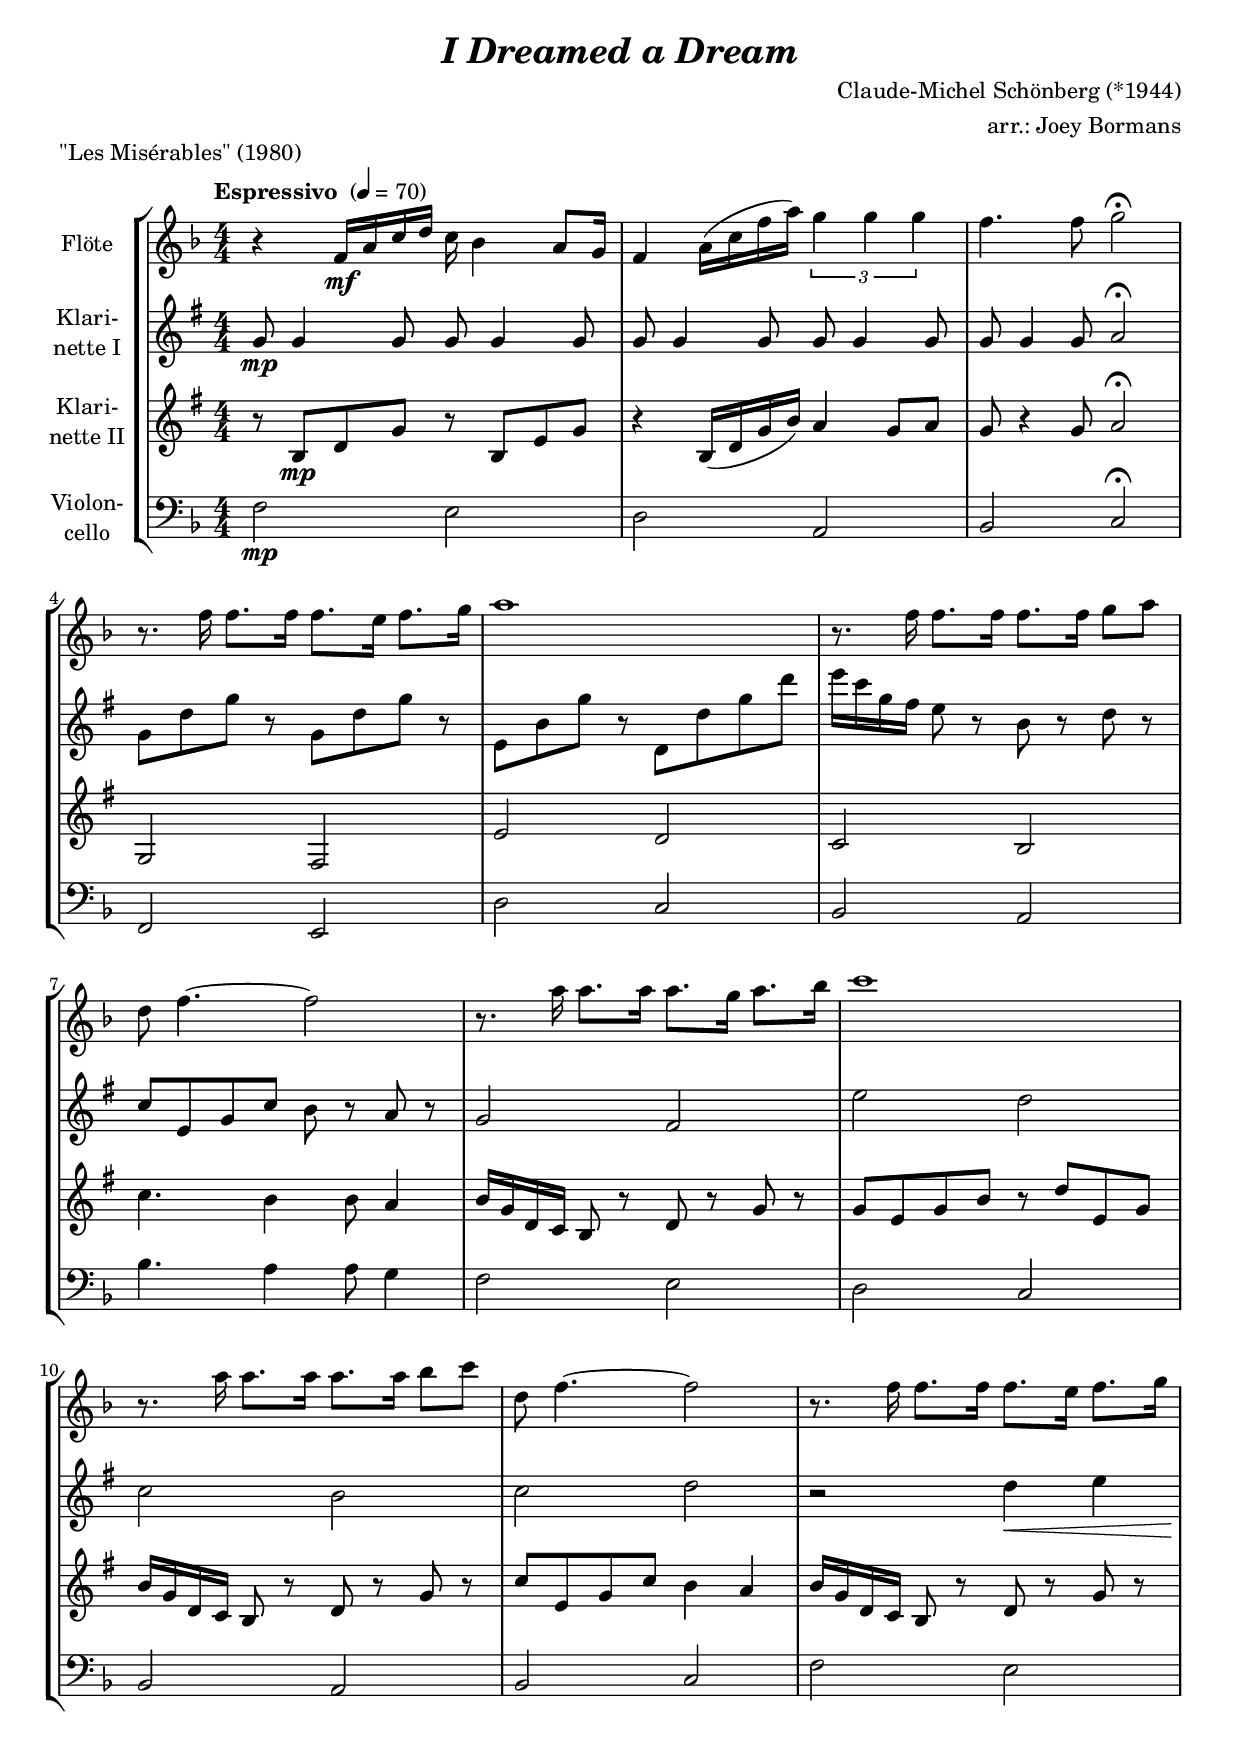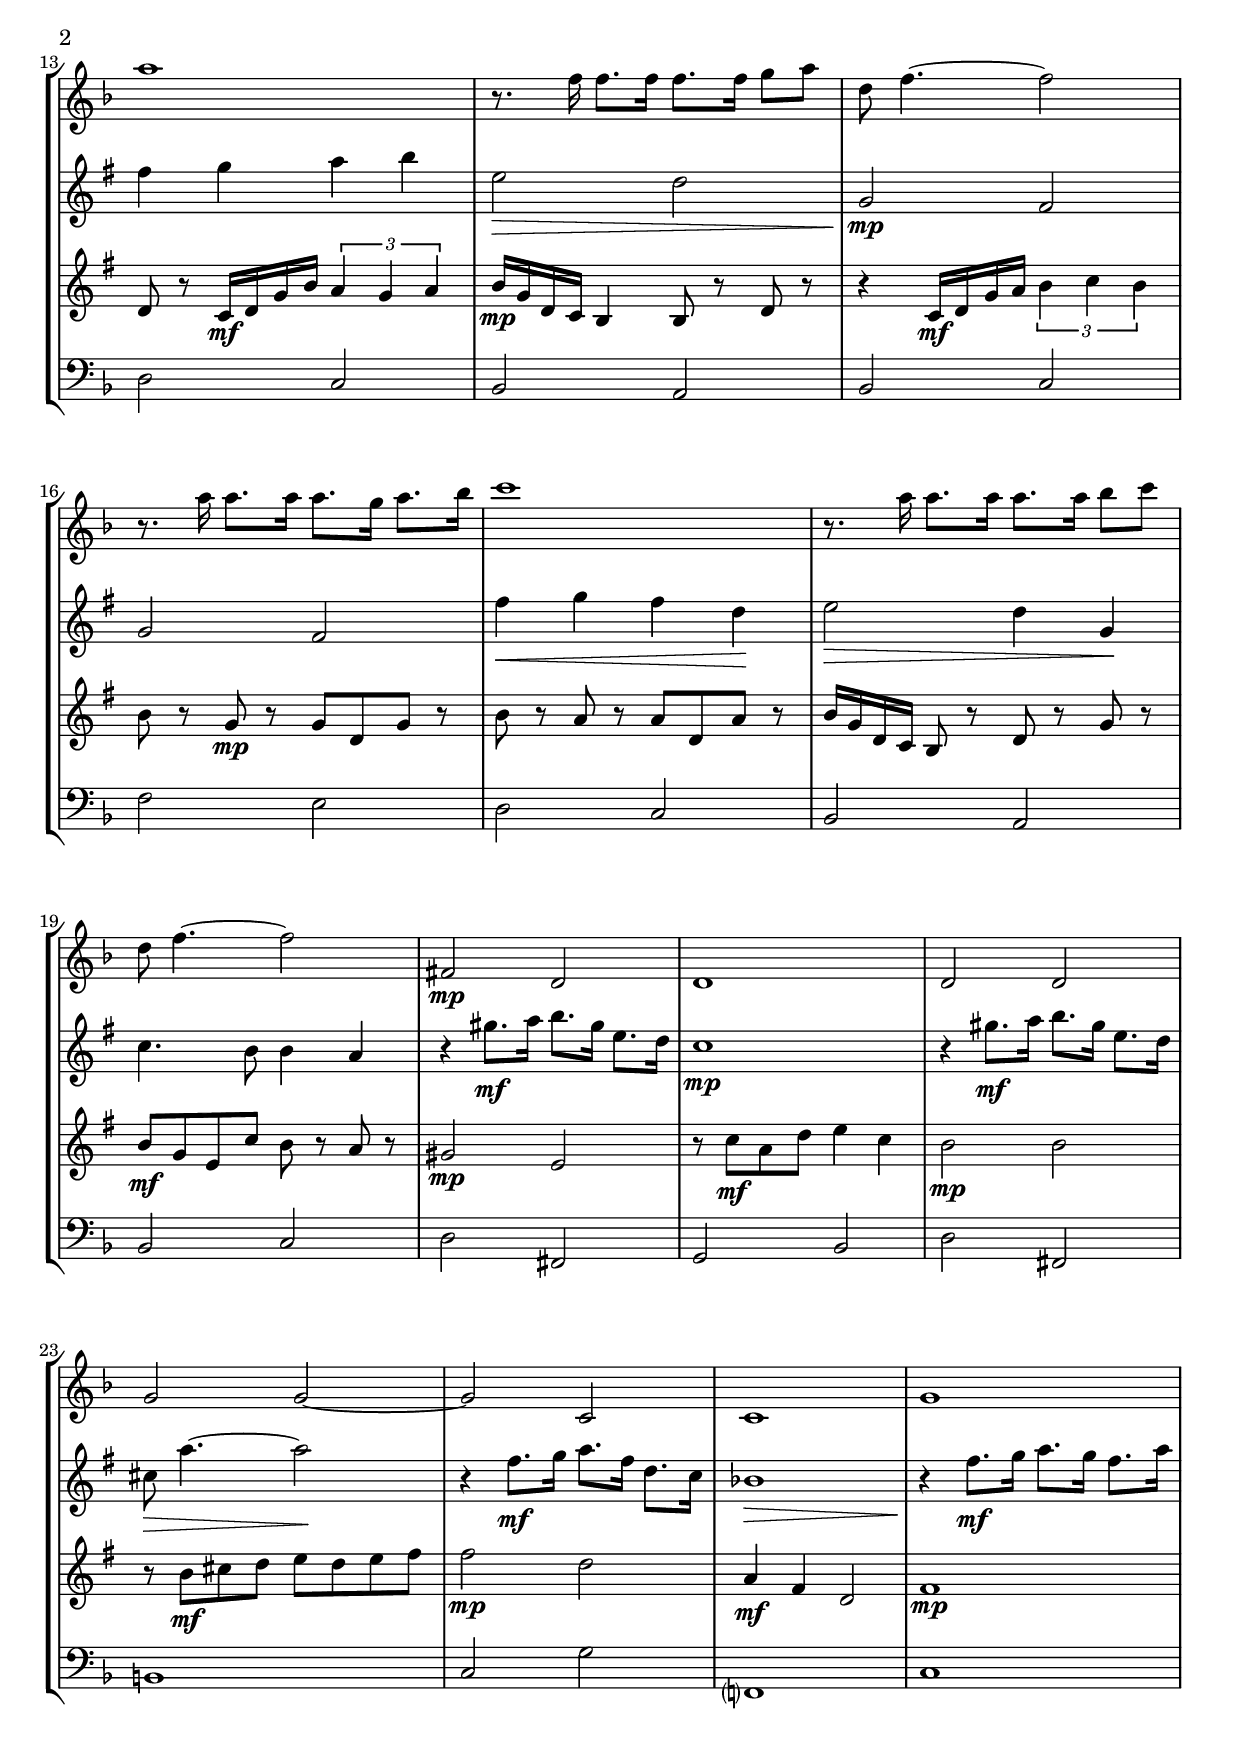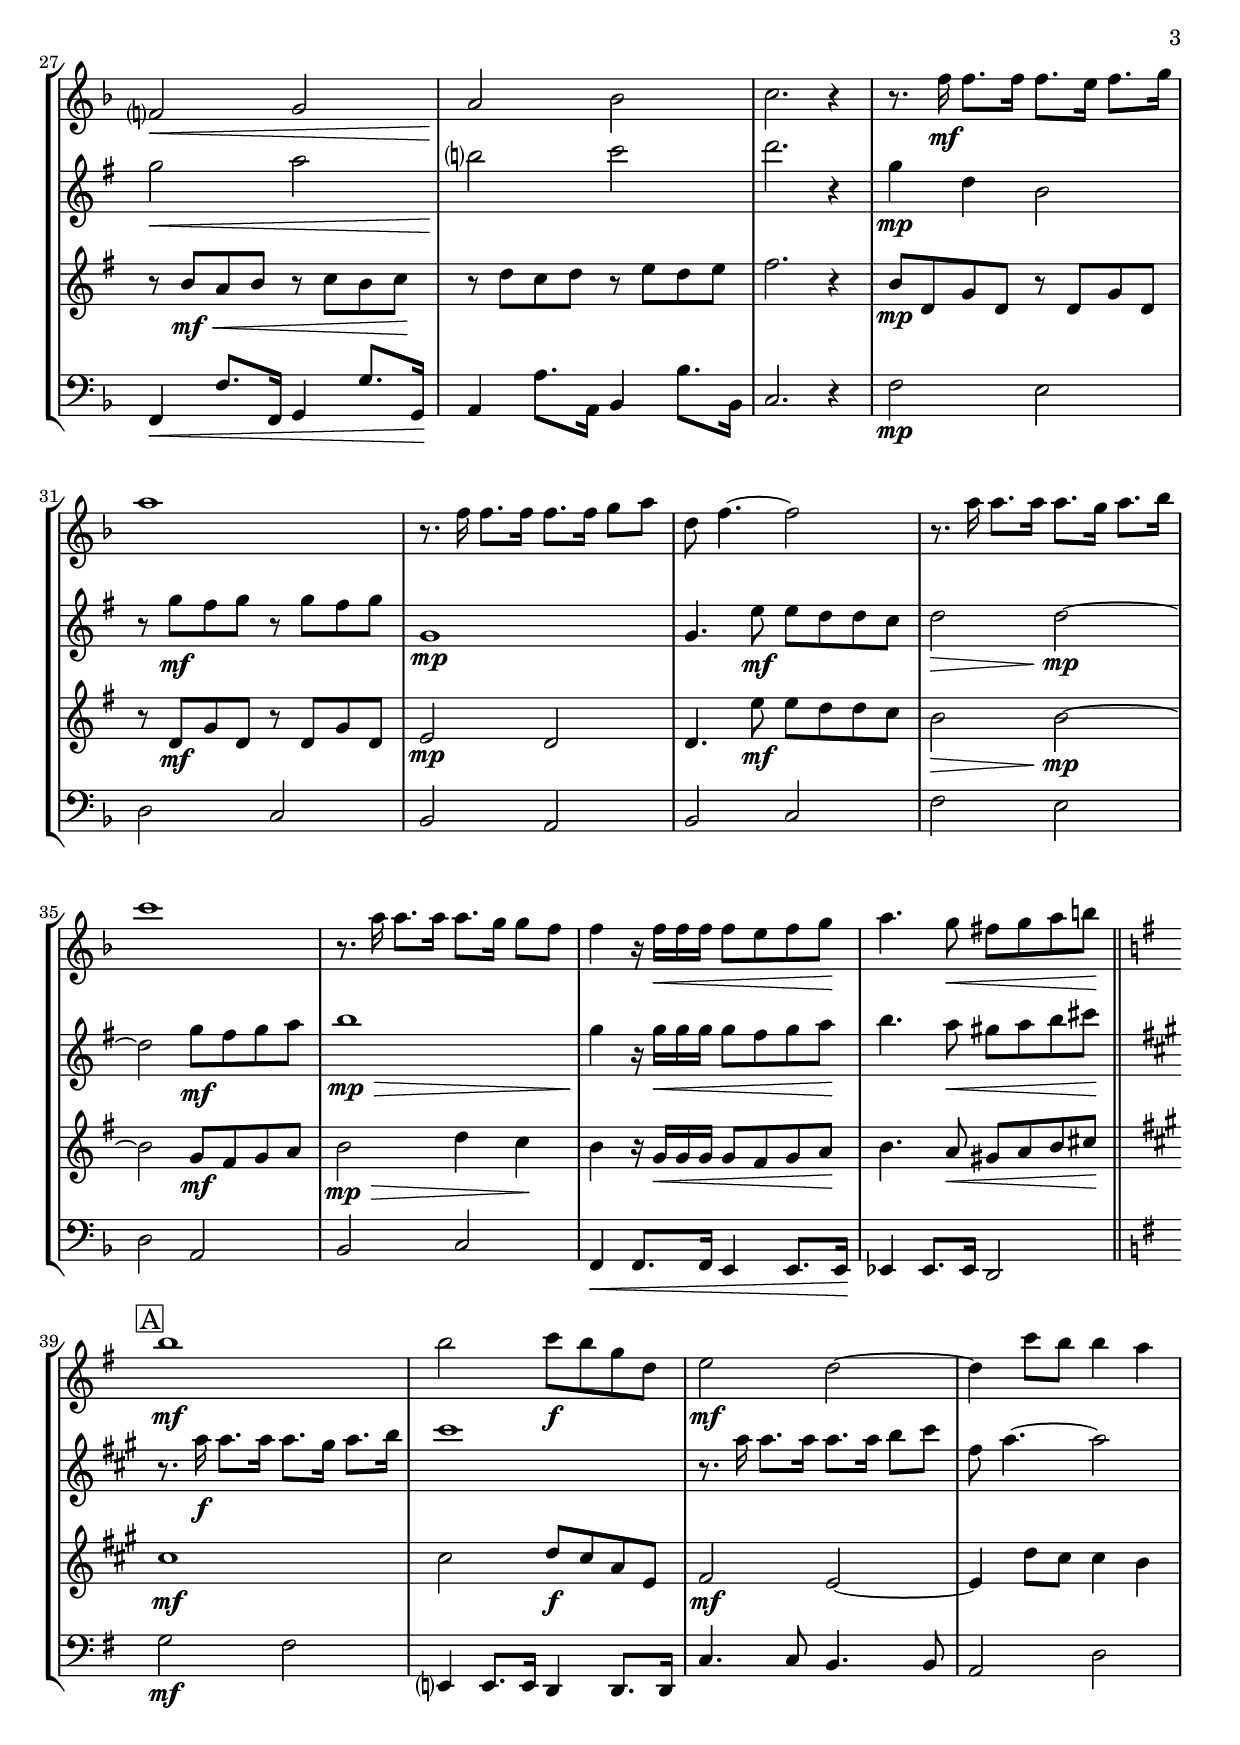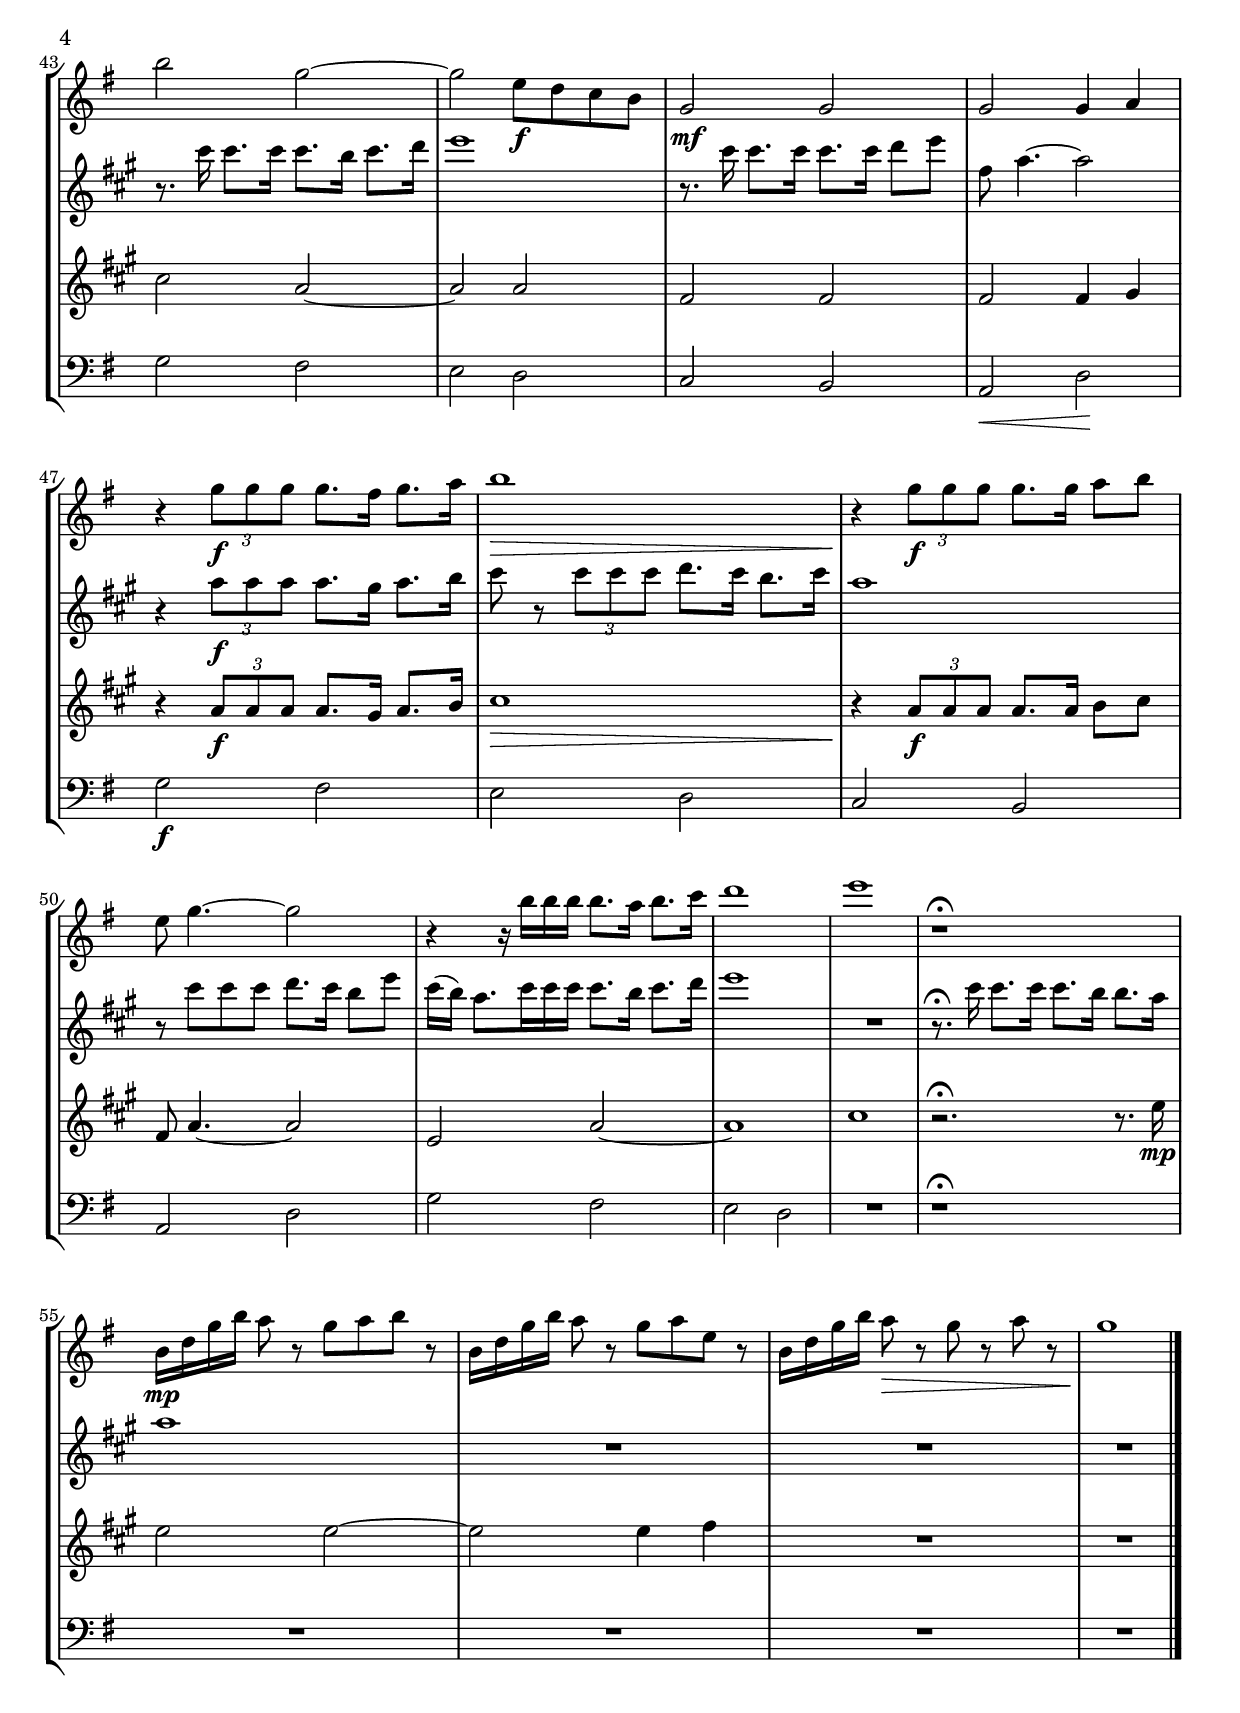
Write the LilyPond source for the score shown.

\version "2.18.2"
\include "deutsch.ly"
  
#(set-global-staff-size 19.5)

\header {
  title       = \markup \bold \italic "I Dreamed a Dream"
  composer    = "Claude-Michel Schönberg (*1944)"
  arranger    = "arr.: Joey Bormans"
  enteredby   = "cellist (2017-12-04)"
  piece       = "\"Les Misérables\" (1980)"
}

voiceconsts = {
  \key f \major
  \clef "treble"
  \time 4/4
  \numericTimeSignature
  \compressFullBarRests
  % Set default beaming for all staves
%  \set Timing.beamExceptions = #'()
%  \set Timing.baseMoment     = #(ly:make-moment 1 4)
%  \set Timing.beatStructure  = #'(1 1 1)
  \tempo "Espressivo " 4=70
}

mifl = "flute"
micl = "clarinet"
mivc = "cello"

boxa = { \bar "||" \mark \markup \box "A" \key g \major }

va = \relative c' {
  \voiceconsts

  r4 f16\mf a c d c b4 a8 g16
  f4 a16( c f a) \tuplet 3/2 2 { g4 g g }
  f4. f8 g2\fermata
  r8. f16 f8. f16 f8. e16 f8. g16
  a1

  r8. f16 f8. f16 f8. f16 g8 a
  d, f4.~ f2
  r8. a16 a8. a16 a8. g16 a8. b16
  c1
  r8. a16 a8. a16 a8. a16 b8 c
  d, f4.~ f2

  r8. f16 f8. f16 f8. e16 f8. g16
  a1
  r8. f16 f8. f16 f8. f16 g8 a
  d, f4.~ f2
  r8. a16 a8. a16 a8. g16 a8. b16
  c1

  r8. a16 a8. a16 a8. a16 b8 c
  d, f4.~ f2
  fis,\mp d
  d1
  d2 d
  g g~
  g c,
  c1
  g'
  f?2\< g
  a\! b

  c2. r4
  r8. f16\mf f8. f16 f8. e16 f8. g16
  a1
  r8. f16 f8. f16 f8. f16 g8 a
  d, f4.~ f2
  r8. a16 a8. a16 a8. g16 a8. b16
  c1

  r8. a16 a8. a16 a8. g16 g8 f
  f4 r16 f\< f f f8 e f g\!
  a4. g8\< fis g a h\! \boxa
  h1\mf
  h2 c8\f h g d
  e2\mf d~

  d4 c'8 h h4 a
  h2 g~
  g e8\f d c h
  g2\mf g
  g g4 a
  r \tuplet 3/2 4 { g'8\f g g } g8. fis16 g8. a16
  h1\>
  r4\! \tuplet 3/2 4 { g8\f g g } g8. g16 a8 h

  e, g4.~ g2
  r4 r16 h h h h8. a16 h8. c16
  d1
  e
  r1\fermata
  h,16\mp d g h a8 r g a h r
  h,16 d g h a8 r g a e r
  h16 d g h a8\> r g r a r
  g1\! \bar "|."
}

vb = \relative c' {
  \voiceconsts

  f8\mp f4 f8 f f4 f8
  f f4 f8 f f4 f8
  f f4 f8 g2\fermata
  f8 c' f r f, c' f r
  d, a' f' r c, c' f c'

  d16 b f e d8 r a r c r
  b d, f b a r g r
  f2 e
  d' c
  b a
  b c
  r c4\< d
  e\! f g a
  d,2\> c

  f,\!\mp e
  f e
  e'4\< f e c\!
  d2\> c4 f,\!
  b4. a8 a4 g
  r fis'8.\mf g16 a8. fis16 d8. c16
  b1\mp
  r4 fis'8.\mf g16 a8. fis16 d8. c16

  h8\> g'4.~ g2\!
  r4 e8.\mf f16 g8. e16 c8. b16
  as1\>
  r4\! e'8.\mf f16 g8. f16 e8. g16
  f2\< g
  a?\! b
  c2. r4
  f,\mp c a2

  r8 f'\mf e f r f e f
  f,1\mp
  f4. d'8\mf d c c b
  c2\> c~\!\mp
  c f8\mf e f g
  a1\mp\>
  f4\! r16 f\< f f f8 e f g\!

  a4. g8\< fis g a h\! \boxa
  r8. g16\f g8. g16 g8. fis16 g8. a16
  h1
  r8. g16 g8. g16 g8. g16 a8 h
  e, g4.~ g2

  r8. h16 h8. h16 h8. a16 h8. c16
  d1
  r8. h16 h8. h16 h8. h16 c8 d
  e, g4.~ g2
  r4 \tuplet 3/2 4 { g8\f g g } g8. fis16 g8. a16

  h8 r \tuplet 3/2 4 { h h h } c8. h16 a8. h16
  g1
  r8 h h h c8. h16 a8 d
  h16( a) g8.[ h16 h h] h8. a16 h8. c16
  d1
  R

  r8.\fermata h16 h8. h16 h8. a16 a8. g16
  g1
  R1*3 \bar "|."
}

vc = \relative c' {
  \voiceconsts

  r8 a\mp c f r a, d f
  r4 a,16( c f a) g4 f8 g
  f r4 f8 g2\fermata
  f, e
  d' c
  b a
  b'4. a4 a8 g4

  a16 f c b a8 r c r f r
  f d f a r c d, f
  a16 f c b a8 r c r f r
  b d, f b a4 g

  a16 f c b a8 r c r f r
  c r b16\mf c f a \tuplet 3/2 2 { g4 f g }
  a16\mp f c b a4 a8 r c r
  r4 b16\mf c f g \tuplet 3/2 2 { a4 b a }

  a8 r f\mp r f c f r
  a r g r g c, g' r
  a16 f c b a8 r c r f r
  a\mf f d b' a r g r
  fis2\mp d

  r8 b'\mf g c d4 b
  a2\mp a
  r8 a\mf h c d c d e
  e2\mp c
  g4\mf e c2
  e1\mp
  r8 a\mf\< g a r b a b\!
  r c b c r d c d

  e2. r4
  a,8\mp c, f c r c f c
  r c\mf f c r c f c
  d2\mp c
  c4. d'8\mf d c c b
  a2\> a~\!\mp
  a f8\mf e f g
  a2\mp\> c4 b\!

  a r16 f\< f f f8 e f g\!
  a4. g8\< fis g a h\! \boxa
  h1\mf
  h2 c8\f h g d
  e2\mf d~
  d4 c'8 h h4 a
  h2 g~
  g g

  e e
  e e4 fis
  r \tuplet 3/2 4 { g8\f g g } g8. fis16 g8. a16
  h1\>
  r4\! \tuplet 3/2 4 { g8\f g g } g8. g16 a8 h
  e, g4.~ g2
  d g~
  g1
  h

  r2.\fermata r8. d16\mp
  d2 d~
  d d4 e
  R1*2 \bar "|."
}

vd = \relative c {
  \voiceconsts
  \clef "bass"

  f2\mp e
  d a
  b c\fermata
  f, e
  d' c
  b a
  b'4. a4 a8 g4
  f2 e
  d c
  b a
  b c
  f e

  d c
  b a
  b c
  f e
  d c
  b a
  b c
  d fis,
  g b
  d fis,
  h1
  c2 g'
  f,?1

  c'
  f,4\< f'8. f,16 g4 g'8. g,16\!
  a4 a'8. a,16 b4 b'8. b,16
  c2. r4
  f2\mp e
  d c
  b a
  b c
  f e
  d a
  b c

  f,4\< f8. f16 e4 e8. e16\!
  es4 es8. es16 d2 \boxa
  g'\mf fis
  e,?4 e8. e16 d4 d8. d16
  c'4. c8 h4. h8
  a2 d
  g fis
  e d

  c h
  a\< d\!
  g\f fis
  e d
  c h
  a d
  g fis
  e d
  R1
  r1\fermata
  R1*4 \bar "|."
}


music = \new StaffGroup <<
      \new Staff {
	\set Staff.midiInstrument = \mifl
	\set Staff.instrumentName = \markup \center-column { "Flöte" }
	\transpose f f { \va }
      }

      \new Staff {
	\set Staff.midiInstrument = \micl
	\set Staff.instrumentName = \markup \center-column { "Klari-" "nette I" }
	\transpose f g { \vb }
      }

      \new Staff {
	\set Staff.midiInstrument = \micl
	\set Staff.instrumentName = \markup \center-column { "Klari-" "nette II" }
	\transpose f g { \vc }
      }

      \new Staff {
	\set Staff.midiInstrument = \mivc
	\set Staff.instrumentName = \markup \center-column { "Violon-" "cello" }
	\transpose f f { \vd }
      }
>>

\book {
  \score {
    \music
    \layout {}
  }

  \score {
    \unfoldRepeats \music

    \midi {
      \context {
        \Score
      }
    }
  }
}
